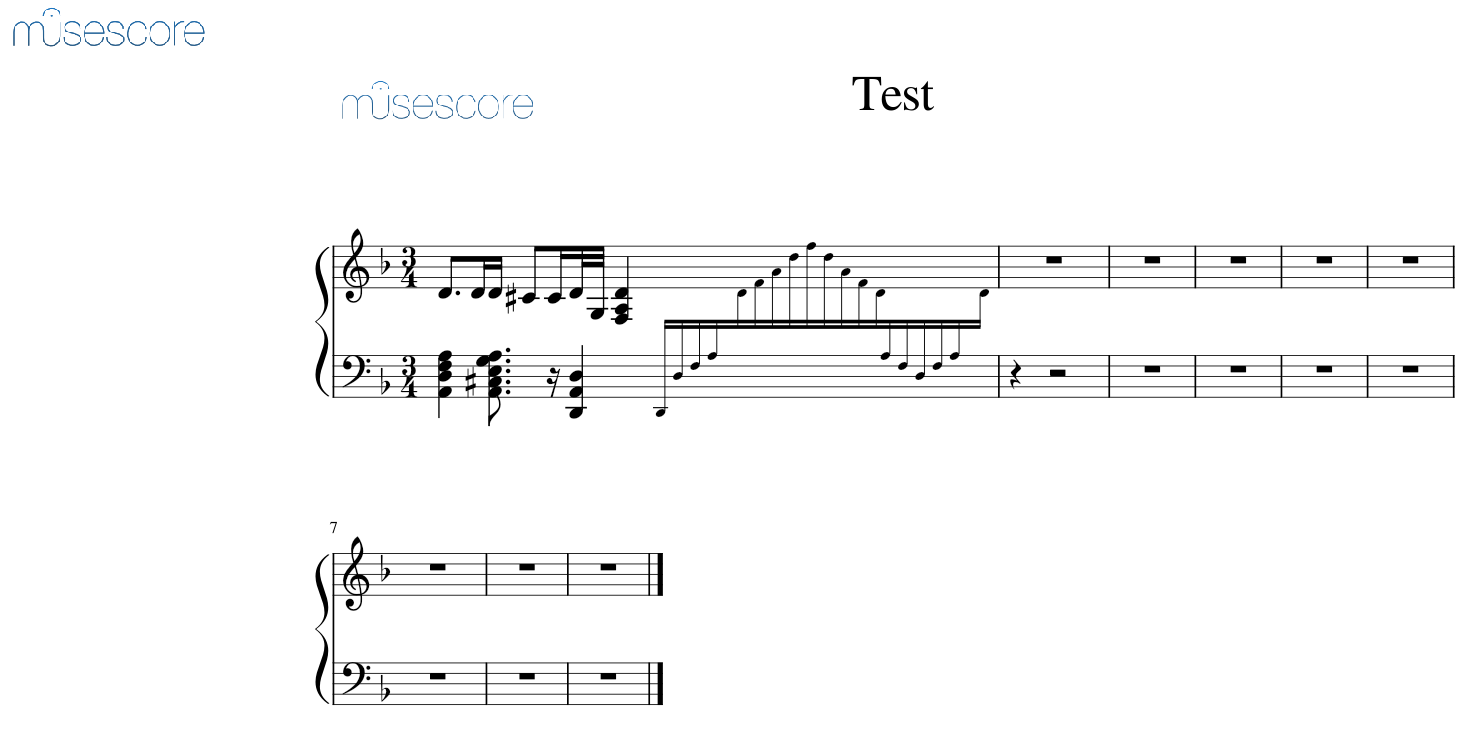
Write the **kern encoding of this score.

**kern	**kern
*part1	*part1
*staff2	*staff1
*I"Piano	*
*I'Pno.	*
*clefF4	*clefG2
*k[b-]	*k[b-]
*M3/4	*M3/4
=1	=1
*^	*
16ryy	4AA\ 4D\ 4F\ 4A\	8.d/L
.	.	16d/L
.	8.AA\ 8.C#X\ 8.E\ 8.G\ 8.A\	16d/JJ
.	.	8c#X/L
.	16r	16c#/L
.	4DD/ 4AA/ 4D/	32d/L
.	.	32G/JJJ
.	.	[8.F/ [8.A/ [8.d/
.	1ryy	16ryy
16DD!/LL	.	.
16D!/	.	.
16F!/	.	.
16A!/	.	.
16ryy	.	16d!\
.	.	16f!\
.	.	16a!\
.	.	16dd!\
.	.	16ff!\
.	.	16dd!\
.	.	16a!\
.	.	16f!\
.	.	16d!\
16A!/	.	16ryy
16F!/	.	.
16D!/	4ryy	.
16F!/	.	.
16A!/	.	.
16ryy	.	16d!\JJ
*v	*v	*
=2	=2
4r	2.r
2r	.
16ryy	16F/] 16A/] 16d/]
=3	=3
2.r	2.r
=4	=4
2.r	2.r
=5	=5
2.r	2.r
=6	=6
2.r	2.r
!!LO:LB:g=z
=7	=7
2.r	2.r
=8	=8
2.r	2.r
=9	=9
2.r	2.r
==	==
*-	*-
